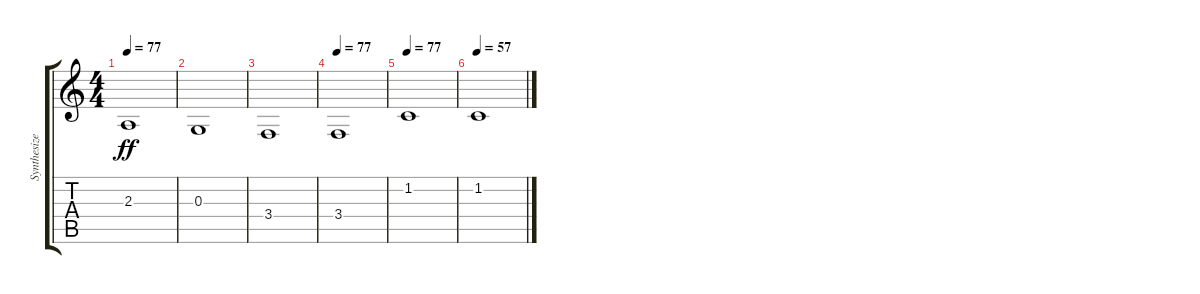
\track ("Synthesizer (Staff 1)" "Synthesize") {instrument fx1rain}
\staff {score tabs}
\tuning (E4 B3 G3 D3 A2 E2) {hide}
\ts (4 4)
\tempo 77
\clef g2
\ks c
2.3.1{dy ff} |
0.3.1 |
3.4.1 |
\tempo 77
3.4.1 |
\tempo 77
1.2.1 |
\tempo 57
1.2.1
